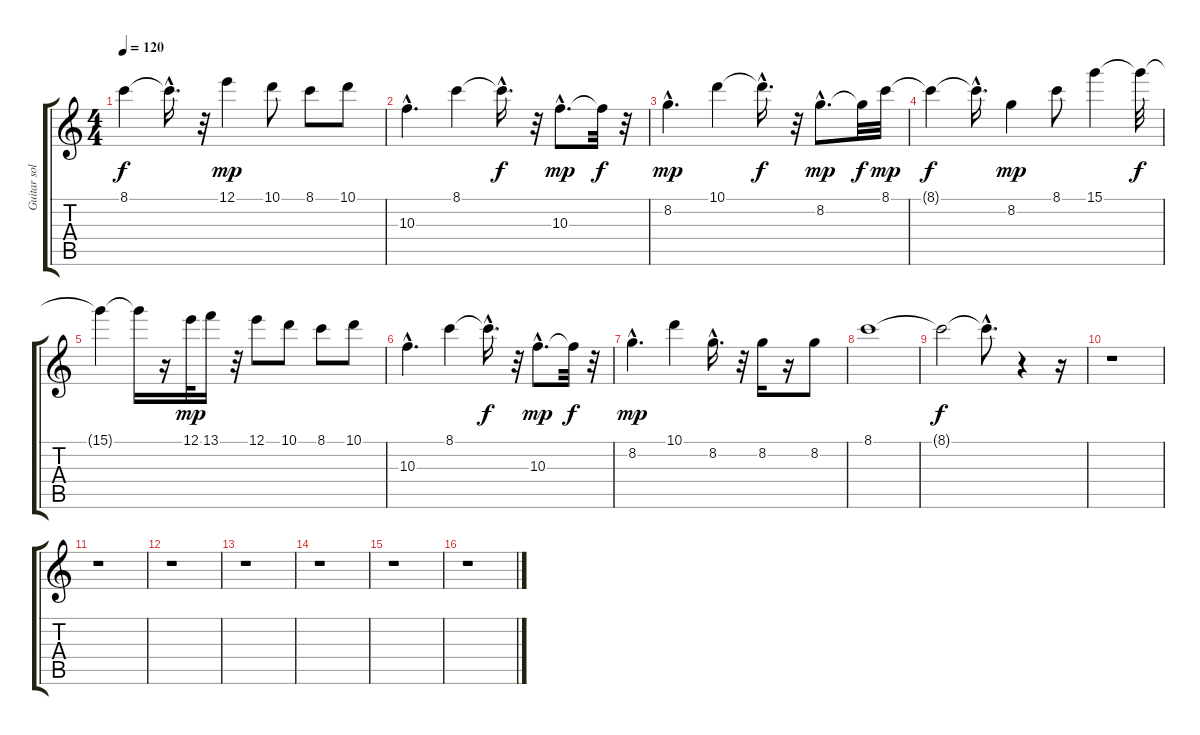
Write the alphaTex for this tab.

\track ("Guitar solo" "Guitar sol") {instrument distortionguitar}
\staff {score tabs}
\tuning (E4 B3 G3 D3 A2 E2) {hide}
\ts (4 4)
\tempo 120
\clef g2
\ks c
8.1{t}.4{dy f} 8.1{hac t}.16{d} r.32 12.1.4{dy mp} 10.1.8 8.1.8 10.1.8 |
10.3{hac}.4{d} 8.1.4 8.1{hac t}.16{d dy f} r.32 10.3{hac}.8{d dy mp} 10.3{t}.32{dy f} r.32 |
8.2{hac}.4{d dy mp} 10.1.4 10.1{hac t}.16{d dy f} r.32 8.2{hac}.8{d dy mp} 8.2{t}.32{dy f} 8.1.32{dy mp} |
8.1{t}.4{dy f} 8.1{hac t}.16{d} 8.2.4{dy mp} 8.1.8 15.1.4 15.1{t}.32{dy f} |
15.1{t}.4 15.1{t}.16 r.16 12.1.32{dy mp} 13.1.16 r.32 12.1.8 10.1.8 8.1.8 10.1.8 |
10.3{hac}.4{d} 8.1.4 8.1{hac t}.16{d dy f} r.32 10.3{hac}.8{d dy mp} 10.3{t}.32{dy f} r.32 |
8.2{hac}.4{d dy mp} 10.1.4 8.2{hac}.16{d} r.32 8.2.16 r.16 8.2.8 |
8.1.1 |
8.1{t}.2{dy f} 8.1{hac t}.8{d} r.4 r.16 |
r.1 |
r.1 |
r.1 |
r.1 |
r.1 |
r.1 |
r.1
